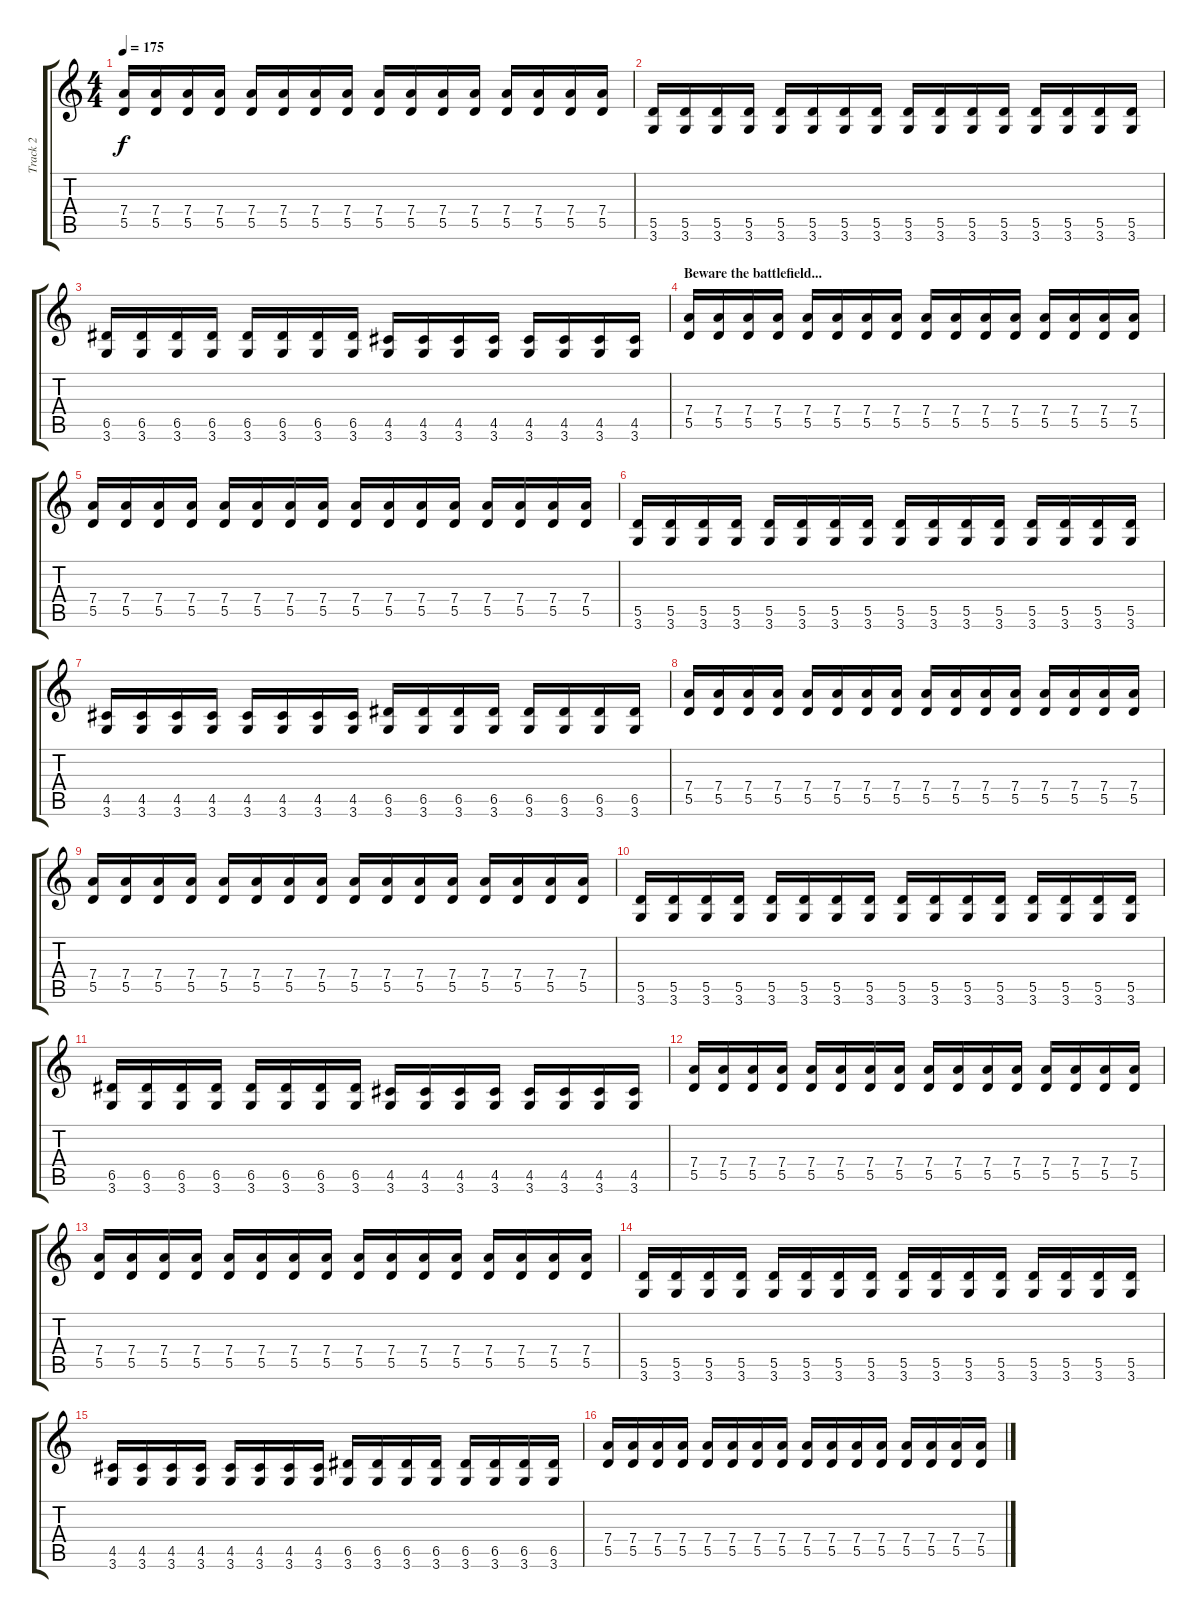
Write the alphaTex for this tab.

\track ("Track 2" "Track 2") {instrument distortionguitar}
\staff {score tabs}
\tuning (E4 B3 G3 D3 A2 E2) {hide}
\ts (4 4)
\tempo 175
\clef g2
\ks c
(7.4 5.5).16{dy f} (7.4 5.5).16 (7.4 5.5).16 (7.4 5.5).16 (7.4 5.5).16 (7.4 5.5).16 (7.4 5.5).16 (7.4 5.5).16 (7.4 5.5).16 (7.4 5.5).16 (7.4 5.5).16 (7.4 5.5).16 (7.4 5.5).16 (7.4 5.5).16 (7.4 5.5).16 (7.4 5.5).16 |
(5.5 3.6).16 (5.5 3.6).16 (5.5 3.6).16 (5.5 3.6).16 (5.5 3.6).16 (5.5 3.6).16 (5.5 3.6).16 (5.5 3.6).16 (5.5 3.6).16 (5.5 3.6).16 (5.5 3.6).16 (5.5 3.6).16 (5.5 3.6).16 (5.5 3.6).16 (5.5 3.6).16 (5.5 3.6).16 |
(6.5 3.6).16 (6.5 3.6).16 (6.5 3.6).16 (6.5 3.6).16 (6.5 3.6).16 (6.5 3.6).16 (6.5 3.6).16 (6.5 3.6).16 (4.5 3.6).16 (4.5 3.6).16 (4.5 3.6).16 (4.5 3.6).16 (4.5 3.6).16 (4.5 3.6).16 (4.5 3.6).16 (4.5 3.6).16 |
\section ("" "Beware the battlefield...")
(7.4 5.5).16 (7.4 5.5).16 (7.4 5.5).16 (7.4 5.5).16 (7.4 5.5).16 (7.4 5.5).16 (7.4 5.5).16 (7.4 5.5).16 (7.4 5.5).16 (7.4 5.5).16 (7.4 5.5).16 (7.4 5.5).16 (7.4 5.5).16 (7.4 5.5).16 (7.4 5.5).16 (7.4 5.5).16 |
(7.4 5.5).16 (7.4 5.5).16 (7.4 5.5).16 (7.4 5.5).16 (7.4 5.5).16 (7.4 5.5).16 (7.4 5.5).16 (7.4 5.5).16 (7.4 5.5).16 (7.4 5.5).16 (7.4 5.5).16 (7.4 5.5).16 (7.4 5.5).16 (7.4 5.5).16 (7.4 5.5).16 (7.4 5.5).16 |
(5.5 3.6).16 (5.5 3.6).16 (5.5 3.6).16 (5.5 3.6).16 (5.5 3.6).16 (5.5 3.6).16 (5.5 3.6).16 (5.5 3.6).16 (5.5 3.6).16 (5.5 3.6).16 (5.5 3.6).16 (5.5 3.6).16 (5.5 3.6).16 (5.5 3.6).16 (5.5 3.6).16 (5.5 3.6).16 |
(4.5 3.6).16 (4.5 3.6).16 (4.5 3.6).16 (4.5 3.6).16 (4.5 3.6).16 (4.5 3.6).16 (4.5 3.6).16 (4.5 3.6).16 (6.5 3.6).16 (6.5 3.6).16 (6.5 3.6).16 (6.5 3.6).16 (6.5 3.6).16 (6.5 3.6).16 (6.5 3.6).16 (6.5 3.6).16 |
(7.4 5.5).16 (7.4 5.5).16 (7.4 5.5).16 (7.4 5.5).16 (7.4 5.5).16 (7.4 5.5).16 (7.4 5.5).16 (7.4 5.5).16 (7.4 5.5).16 (7.4 5.5).16 (7.4 5.5).16 (7.4 5.5).16 (7.4 5.5).16 (7.4 5.5).16 (7.4 5.5).16 (7.4 5.5).16 |
(7.4 5.5).16 (7.4 5.5).16 (7.4 5.5).16 (7.4 5.5).16 (7.4 5.5).16 (7.4 5.5).16 (7.4 5.5).16 (7.4 5.5).16 (7.4 5.5).16 (7.4 5.5).16 (7.4 5.5).16 (7.4 5.5).16 (7.4 5.5).16 (7.4 5.5).16 (7.4 5.5).16 (7.4 5.5).16 |
(5.5 3.6).16 (5.5 3.6).16 (5.5 3.6).16 (5.5 3.6).16 (5.5 3.6).16 (5.5 3.6).16 (5.5 3.6).16 (5.5 3.6).16 (5.5 3.6).16 (5.5 3.6).16 (5.5 3.6).16 (5.5 3.6).16 (5.5 3.6).16 (5.5 3.6).16 (5.5 3.6).16 (5.5 3.6).16 |
(6.5 3.6).16 (6.5 3.6).16 (6.5 3.6).16 (6.5 3.6).16 (6.5 3.6).16 (6.5 3.6).16 (6.5 3.6).16 (6.5 3.6).16 (4.5 3.6).16 (4.5 3.6).16 (4.5 3.6).16 (4.5 3.6).16 (4.5 3.6).16 (4.5 3.6).16 (4.5 3.6).16 (4.5 3.6).16 |
(7.4 5.5).16 (7.4 5.5).16 (7.4 5.5).16 (7.4 5.5).16 (7.4 5.5).16 (7.4 5.5).16 (7.4 5.5).16 (7.4 5.5).16 (7.4 5.5).16 (7.4 5.5).16 (7.4 5.5).16 (7.4 5.5).16 (7.4 5.5).16 (7.4 5.5).16 (7.4 5.5).16 (7.4 5.5).16 |
(7.4 5.5).16 (7.4 5.5).16 (7.4 5.5).16 (7.4 5.5).16 (7.4 5.5).16 (7.4 5.5).16 (7.4 5.5).16 (7.4 5.5).16 (7.4 5.5).16 (7.4 5.5).16 (7.4 5.5).16 (7.4 5.5).16 (7.4 5.5).16 (7.4 5.5).16 (7.4 5.5).16 (7.4 5.5).16 |
(5.5 3.6).16 (5.5 3.6).16 (5.5 3.6).16 (5.5 3.6).16 (5.5 3.6).16 (5.5 3.6).16 (5.5 3.6).16 (5.5 3.6).16 (5.5 3.6).16 (5.5 3.6).16 (5.5 3.6).16 (5.5 3.6).16 (5.5 3.6).16 (5.5 3.6).16 (5.5 3.6).16 (5.5 3.6).16 |
(4.5 3.6).16 (4.5 3.6).16 (4.5 3.6).16 (4.5 3.6).16 (4.5 3.6).16 (4.5 3.6).16 (4.5 3.6).16 (4.5 3.6).16 (6.5 3.6).16 (6.5 3.6).16 (6.5 3.6).16 (6.5 3.6).16 (6.5 3.6).16 (6.5 3.6).16 (6.5 3.6).16 (6.5 3.6).16 |
(7.4 5.5).16 (7.4 5.5).16 (7.4 5.5).16 (7.4 5.5).16 (7.4 5.5).16 (7.4 5.5).16 (7.4 5.5).16 (7.4 5.5).16 (7.4 5.5).16 (7.4 5.5).16 (7.4 5.5).16 (7.4 5.5).16 (7.4 5.5).16 (7.4 5.5).16 (7.4 5.5).16 (7.4 5.5).16
